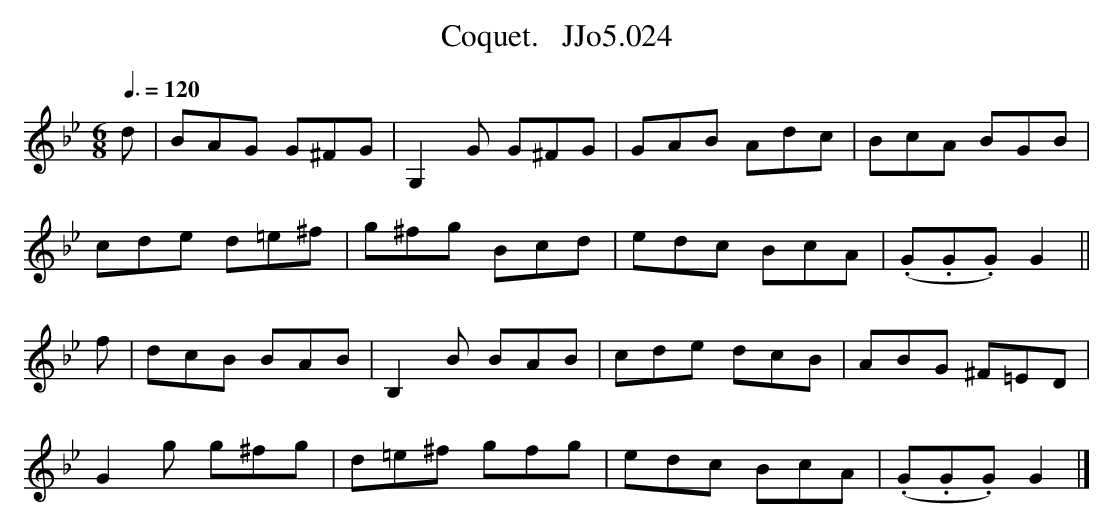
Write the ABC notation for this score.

X:1
T:Coquet.   JJo5.024
M:6/8
L:1/8
Q:3/8=120
K:Gm
d|BAG G^FG|G,2G G^FG|GAB Adc|BcA BGB|
cde d=e^f|g^fg Bcd|edc BcA|(.G.G.G) G2 ||
f|dcB BAB|B,2B BAB|cde dcB|ABG ^F=ED|
G2g g^fg|d=e^f gfg|edc BcA|(.G.G.G) G2 |]
